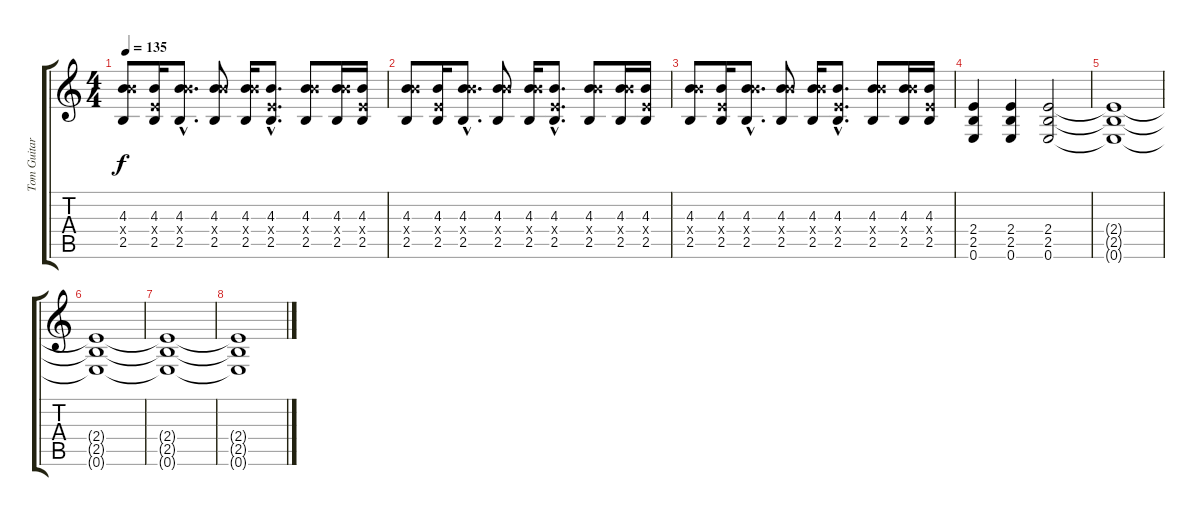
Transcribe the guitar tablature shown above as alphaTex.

\track ("Tom Guitar 2" "Tom Guitar") {instrument overdrivenguitar}
\staff {score tabs}
\tuning (E4 B3 G3 D3 A2 E2) {hide}
\ts (4 4)
\tempo 135
\clef g2
\ks c
(4.3 9.4{x} 2.5).8{dy f volume 11} (4.3 2.4{x} 2.5).16 (4.3{hac} 9.4{hac x} 2.5{hac}).8{d} (4.3 9.4{x} 2.5).8 (4.3 9.4{x} 2.5).16 (4.3{hac} 2.4{hac x} 2.5{hac}).8{d} (4.3 9.4{x} 2.5).8 (4.3 9.4{x} 2.5).16 (4.3 2.4{x} 2.5).16 |
(4.3 9.4{x} 2.5).8{volume 11} (4.3 2.4{x} 2.5).16 (4.3{hac} 9.4{hac x} 2.5{hac}).8{d} (4.3 9.4{x} 2.5).8 (4.3 9.4{x} 2.5).16 (4.3{hac} 2.4{hac x} 2.5{hac}).8{d} (4.3 9.4{x} 2.5).8 (4.3 9.4{x} 2.5).16 (4.3 2.4{x} 2.5).16 |
(4.3 9.4{x} 2.5).8{volume 11} (4.3 2.4{x} 2.5).16 (4.3{hac} 9.4{hac x} 2.5{hac}).8{d} (4.3 9.4{x} 2.5).8 (4.3 9.4{x} 2.5).16 (4.3{hac} 2.4{hac x} 2.5{hac}).8{d} (4.3 9.4{x} 2.5).8 (4.3 9.4{x} 2.5).16 (4.3 2.4{x} 2.5).16 |
(2.4 2.5 0.6).4 (2.4 2.5 0.6).4 (2.4 2.5 0.6).2 |
(2.4{t} 2.5{t} 0.6{t}).1 |
(2.4{t} 2.5{t} 0.6{t}).1 |
(2.4{t} 2.5{t} 0.6{t}).1 |
(2.4{t} 2.5{t} 0.6{t}).1
